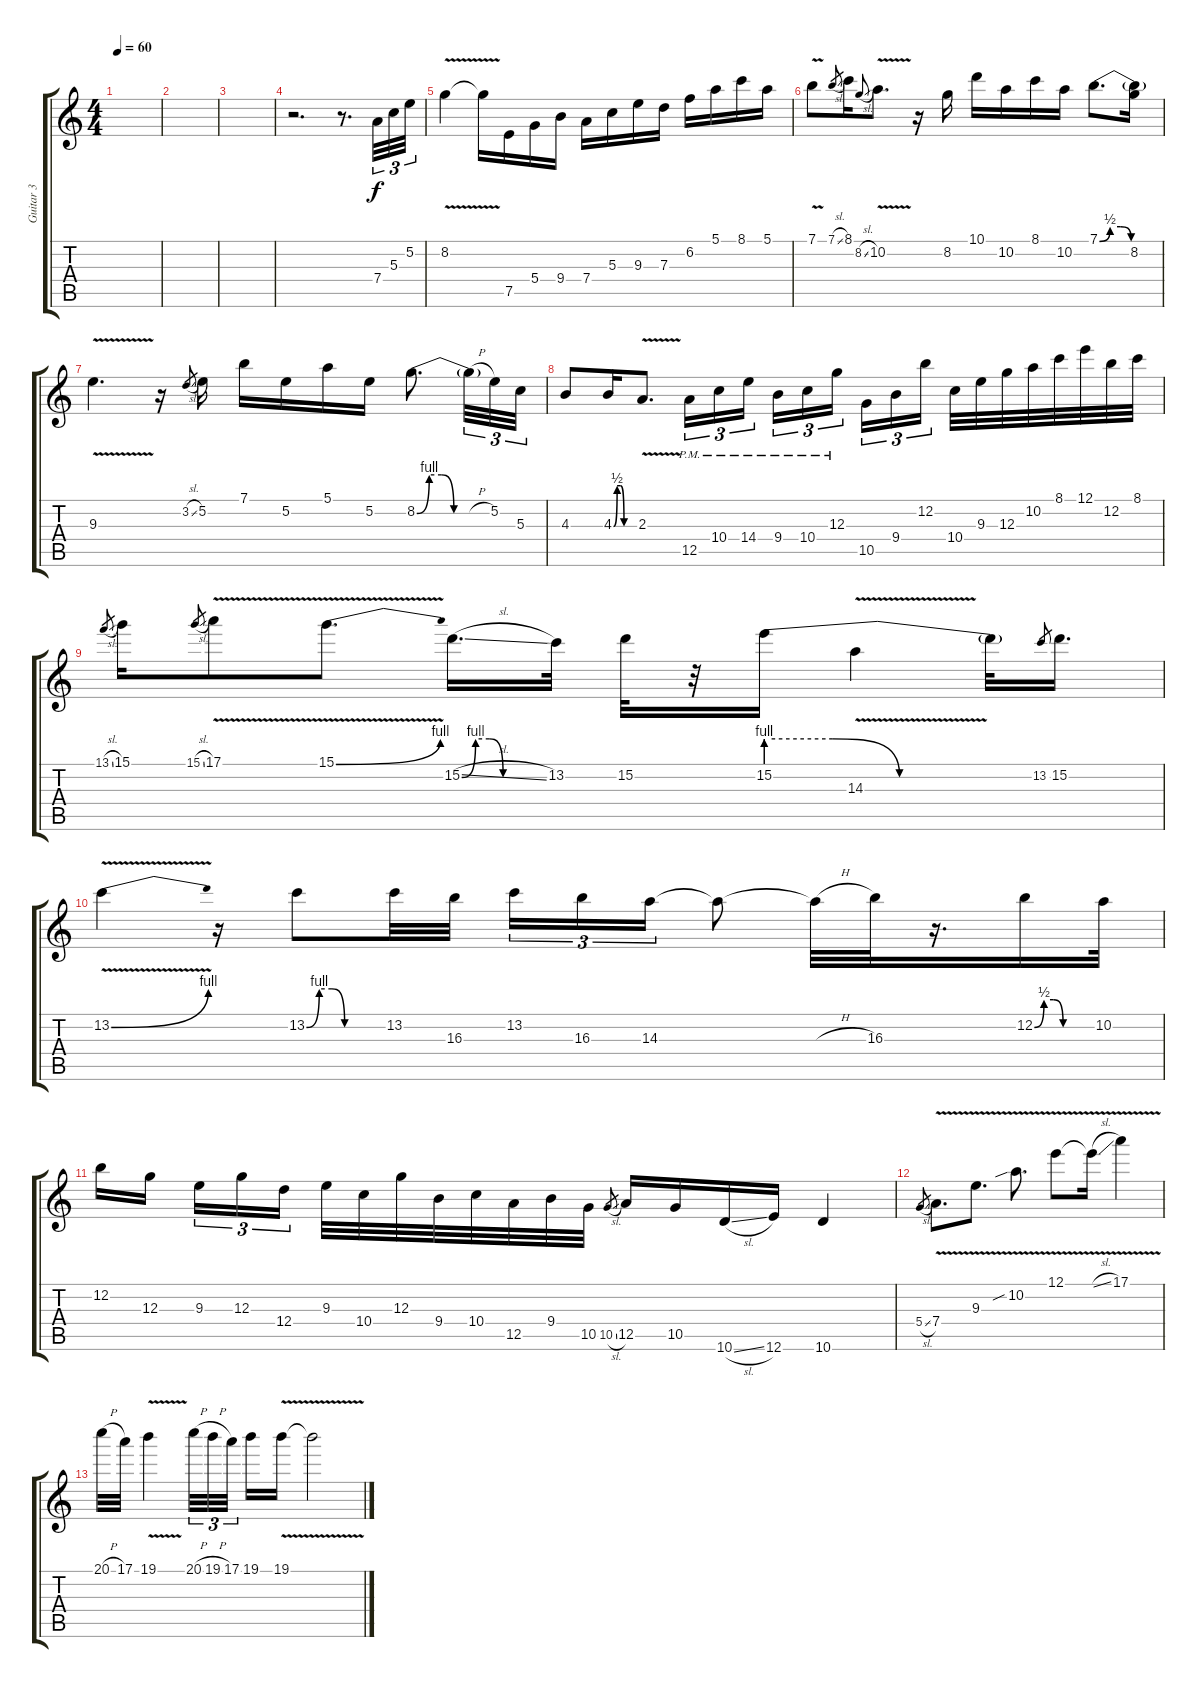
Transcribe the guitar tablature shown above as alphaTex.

\track ("Guitar 3" "Guitar 3") {instrument distortionguitar}
\staff {score tabs}
\tuning (E4 B3 G3 D3 A2 E2) {hide}
\ts (4 4)
\tempo 60
\clef g2
\ks c
|
|
|
r.2{d} r.8{d} 7.4.32{tu (3 2)} 5.3.32{tu (3 2)} 5.2.32{tu (3 2)} |
8.2{v}.4 8.2{t}.16 7.5.16 5.4.16 9.4.16 7.4.16 5.3.16 9.3.16 7.3.16 6.2.16 5.1.16 8.1.16 5.1.16 |
7.1{v}.8 7.1{sl}.8{gr} 8.1.16 8.2{sl}.8{gr onbeat} 10.2{v}.8{d} r.16 8.2.16 10.1.16 10.2.16 8.1.16 10.2.16 7.1{be (custom 0 0 10 2 20 2 30 0 60 0)}.8{d} (7.1{t} 8.2).16 |
9.3{v}.4{d} r.16 3.2{sl}.8{gr} 5.2.16 7.1.16 5.2.16 5.1.16 5.2.16 8.2{be (custom 0 0 10 4 20 4 30 0 60 0)}.8{d} 8.2{h t}.32{tu (3 2)} 5.2.32{tu (3 2)} 5.3.32{tu (3 2)} |
4.3.8 4.3{be (custom 0 0 10 2 20 2 30 0 60 0)}.16 2.3{v}.8{d} 12.5{pm}.16{tu (3 2)} 10.4{pm}.16{tu (3 2)} 14.4{pm}.16{tu (3 2)} 9.4{pm}.16{tu (3 2)} 10.4{pm}.16{tu (3 2)} 12.3{pm}.16{tu (3 2) beam splitsecondary} 10.5.16{tu (3 2)} 9.4.16{tu (3 2)} 12.2.16{tu (3 2)} 10.4.32 9.3.32 12.3.32 10.2.32 8.1.32 12.1.32 12.2.32 8.1.32 |
13.1{sl}.8{gr} 15.1.16 15.1{sl}.8{gr} 17.1{v}.8 15.1{be (bend 0 0 60 4) v}.8{d} 15.2{be (custom 0 0 10 4 20 4 30 0 60 0) sl}.16{d} 13.2.32 15.2.32 r.32 15.2{be (custom 0 4 15 4 30 0 60 0)}.16 14.3{v}.4 15.2{t}.32 13.2.8{gr} 15.2.16{d} |
13.2{be (bend 0 0 60 4) v}.4 r.16 13.2{be (custom 0 0 10 4 20 4 30 0 60 0)}.8 13.2.32 16.3.32 13.2.16{tu (3 2)} 16.3.16{tu (3 2)} 14.3.16{tu (3 2)} 14.3{t}.8 14.3{h t}.32 16.3.32 r.16{d} 12.2{be (custom 0 0 10 2 20 2 30 0 60 0)}.16 10.2.32 |
12.2.16 12.3.16{beam splitsecondary} 9.3.16{tu (3 2)} 12.3.16{tu (3 2)} 12.4.16{tu (3 2)} 9.3.32 10.4.32 12.3.32 9.4.32 10.4.32 12.5.32 9.4.32 10.5.32 10.5{sl}.8{gr} 12.5.16 10.5.16 10.6{sl}.16 12.6.16 10.6.4 |
5.4{sl}.8{gr} 7.4{v}.8{d} 9.3{v}.8{d} 10.2{v sib}.8{d} 12.1{v}.8 12.1{sl t}.16 17.1{v}.4 |
20.1{h}.32 17.1.32 19.1{v}.4 20.1{h}.32{tu (3 2)} 19.1{h}.32{tu (3 2)} 17.1.32{tu (3 2) beam splitsecondary} 19.1.16 19.1{v}.16 19.1{t}.2
